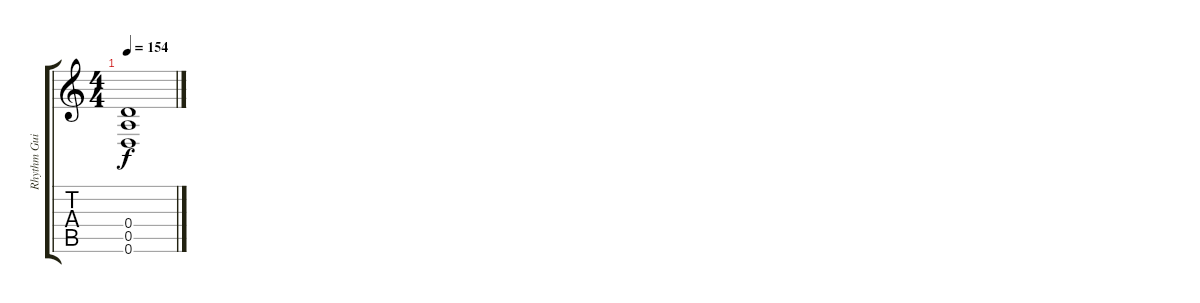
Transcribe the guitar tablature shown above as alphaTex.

\track ("Rhythm Guitar 1" "Rhythm Gui") {instrument distortionguitar}
\staff {score tabs}
\tuning (E4 B3 G3 D3 A2 D2) {hide}
\ts (4 4)
\tempo 154
\clef g2
\ks c
(0.4{t} 0.5{t} 0.6{t}).1{dy f}
